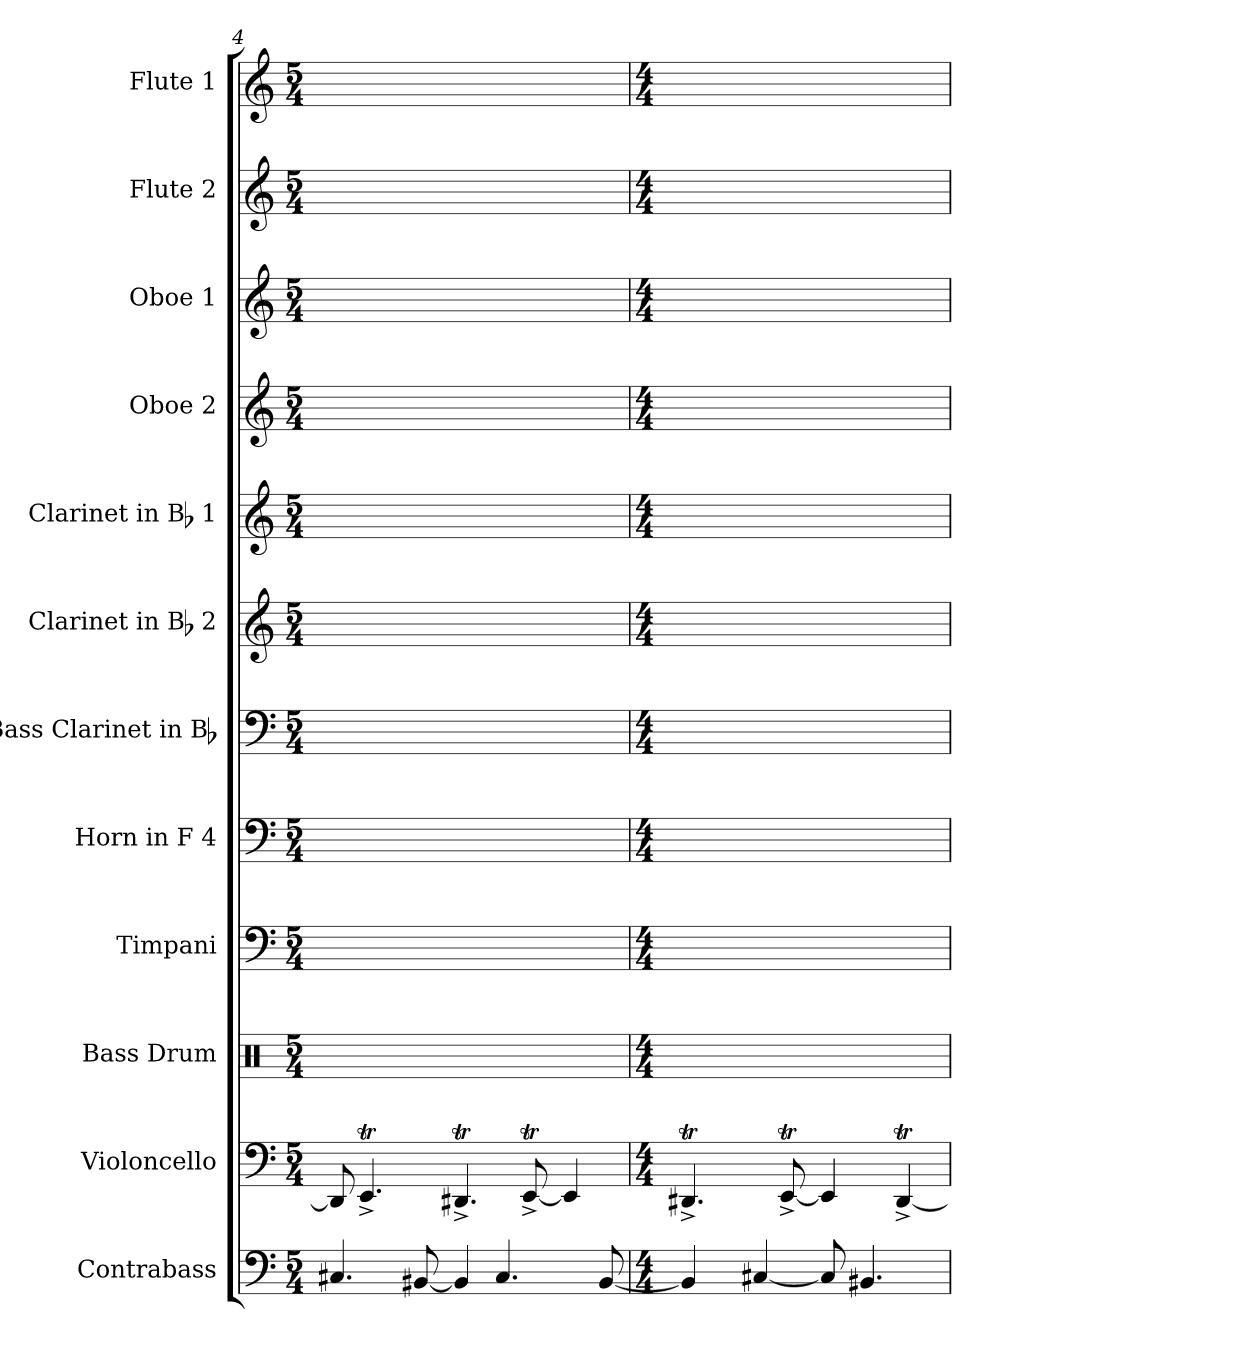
**kern	**kern	**kern	**kern	**kern	**kern	**kern	**kern	**kern	**kern	**kern	**kern
*part12	*part11	*part10	*part9	*part8	*part7	*part6	*part5	*part4	*part3	*part2	*part1
*staff12	*staff11	*staff10	*staff9	*staff8	*staff7	*staff6	*staff5	*staff4	*staff3	*staff2	*staff1
*I"Contrabass	*I"Violoncello	*I"Bass Drum	*I"Timpani	*I"Horn in F 4	*I"Bass Clarinet in Bb	*I"Clarinet in Bb 2	*I"Clarinet in Bb 1	*I"Oboe 2	*I"Oboe 1	*I"Flute 2	*I"Flute 1
*I'Cb.	*I'Vc.	*I'B. D.	*I'Timp.	*I'4.Hn.	*I'B. Cl.	*I'2.Cl.	*I'1.Cl.	*I'2.Ob.	*I'1.Ob.	*I'2.Fl.	*I'1.Fl.
*clefF4	*clefF4	*clefX	*clefF4	*clefF4	*clefF4	*clefG2	*clefG2	*clefG2	*clefG2	*clefG2	*clefG2
*ITrd7c12	*	*	*	*ITrd-3c-5	*ITrd1c2	*ITrd1c2	*ITrd1c2	*	*	*	*
*k[]	*k[]	*k[]	*k[]	*k[b-]	*k[b-e-]	*k[b-e-]	*k[b-e-]	*k[]	*k[]	*k[]	*k[]
*M5/4	*M5/4	*M5/4	*M5/4	*M5/4	*M5/4	*M5/4	*M5/4	*M5/4	*M5/4	*M5/4	*M5/4
=4	=4	=4	=4	=4	=4	=4	=4	=4	=4	=4	=4
4.CC#X	8DD#]	2ryy	2ryy	4ryy	4ryy	4%5ryy	4%5ryy	8ryy	8ryy	4ryy	4ryy
.	4.EEt^	.	.	.	.	.	.	8ryy	8ryy	.	.
.	.	.	.	4ryy	2ryy	.	.	2ryy	2ryy	8ryy	8ryy
[8BBB#X	.	.	.	.	.	.	.	.	.	16ryy	16ryy
.	.	.	.	.	.	.	.	.	.	16ryy	16ryy
4BBB#]	4.DD#Xt^	2.ryy	2.ryy	2ryy	.	.	.	.	.	4ryy	4ryy
4.CC#	.	.	.	.	2ryy	.	.	6ryy	6ryy	8ryy	8ryy
.	[8EEt^	.	.	.	.	.	.	.	.	16ryy	16ryy
.	.	.	.	.	.	.	.	6ryy	6ryy	.	.
.	.	.	.	.	.	.	.	.	.	16ryy	16ryy
.	4EETTT]	.	.	4ryy	.	.	.	.	.	4ryy	4ryy
.	.	.	.	.	.	.	.	6ryy	6ryy	.	.
[8BBB#	.	.	.	.	.	.	.	.	.	.	.
=5	=5	=5	=5	=5	=5	=5	=5	=5	=5	=5	=5
*M4/4	*M4/4	*M4/4	*M4/4	*M4/4	*M4/4	*M4/4	*M4/4	*M4/4	*M4/4	*M4/4	*M4/4
4BBB#]	4.DD#Xt^	1ryy	1ryy	2ryy	2ryy	16ryy	16ryy	8ryy	8ryy	8ryy	8ryy
.	.	.	.	.	.	16ryy	16ryy	.	.	.	.
.	.	.	.	.	.	4.ryy	4.ryy	16ryy	16ryy	16ryy	16ryy
.	.	.	.	.	.	.	.	16ryy	16ryy	16ryy	16ryy
[4CC#X	.	.	.	.	.	.	.	4ryy	4ryy	4ryy	4ryy
.	[8EEt^	.	.	.	.	.	.	.	.	.	.
8CC#]	4EETTT]	.	.	4ryy	2ryy	8ryy	8ryy	8ryy	8ryy	8ryy	8ryy
4.BBB#X	.	.	.	.	.	8ryy	8ryy	16ryy	16ryy	16ryy	16ryy
.	.	.	.	.	.	.	.	16ryy	16ryy	16ryy	16ryy
.	[4DD#t^	.	.	4ryy	.	8ryy	8ryy	4ryy	4ryy	4ryy	4ryy
.	.	.	.	.	.	8ryy	8ryy	.	.	.	.
=	=	=	=	=	=	=	=	=	=	=	=
*-	*-	*-	*-	*-	*-	*-	*-	*-	*-	*-	*-
